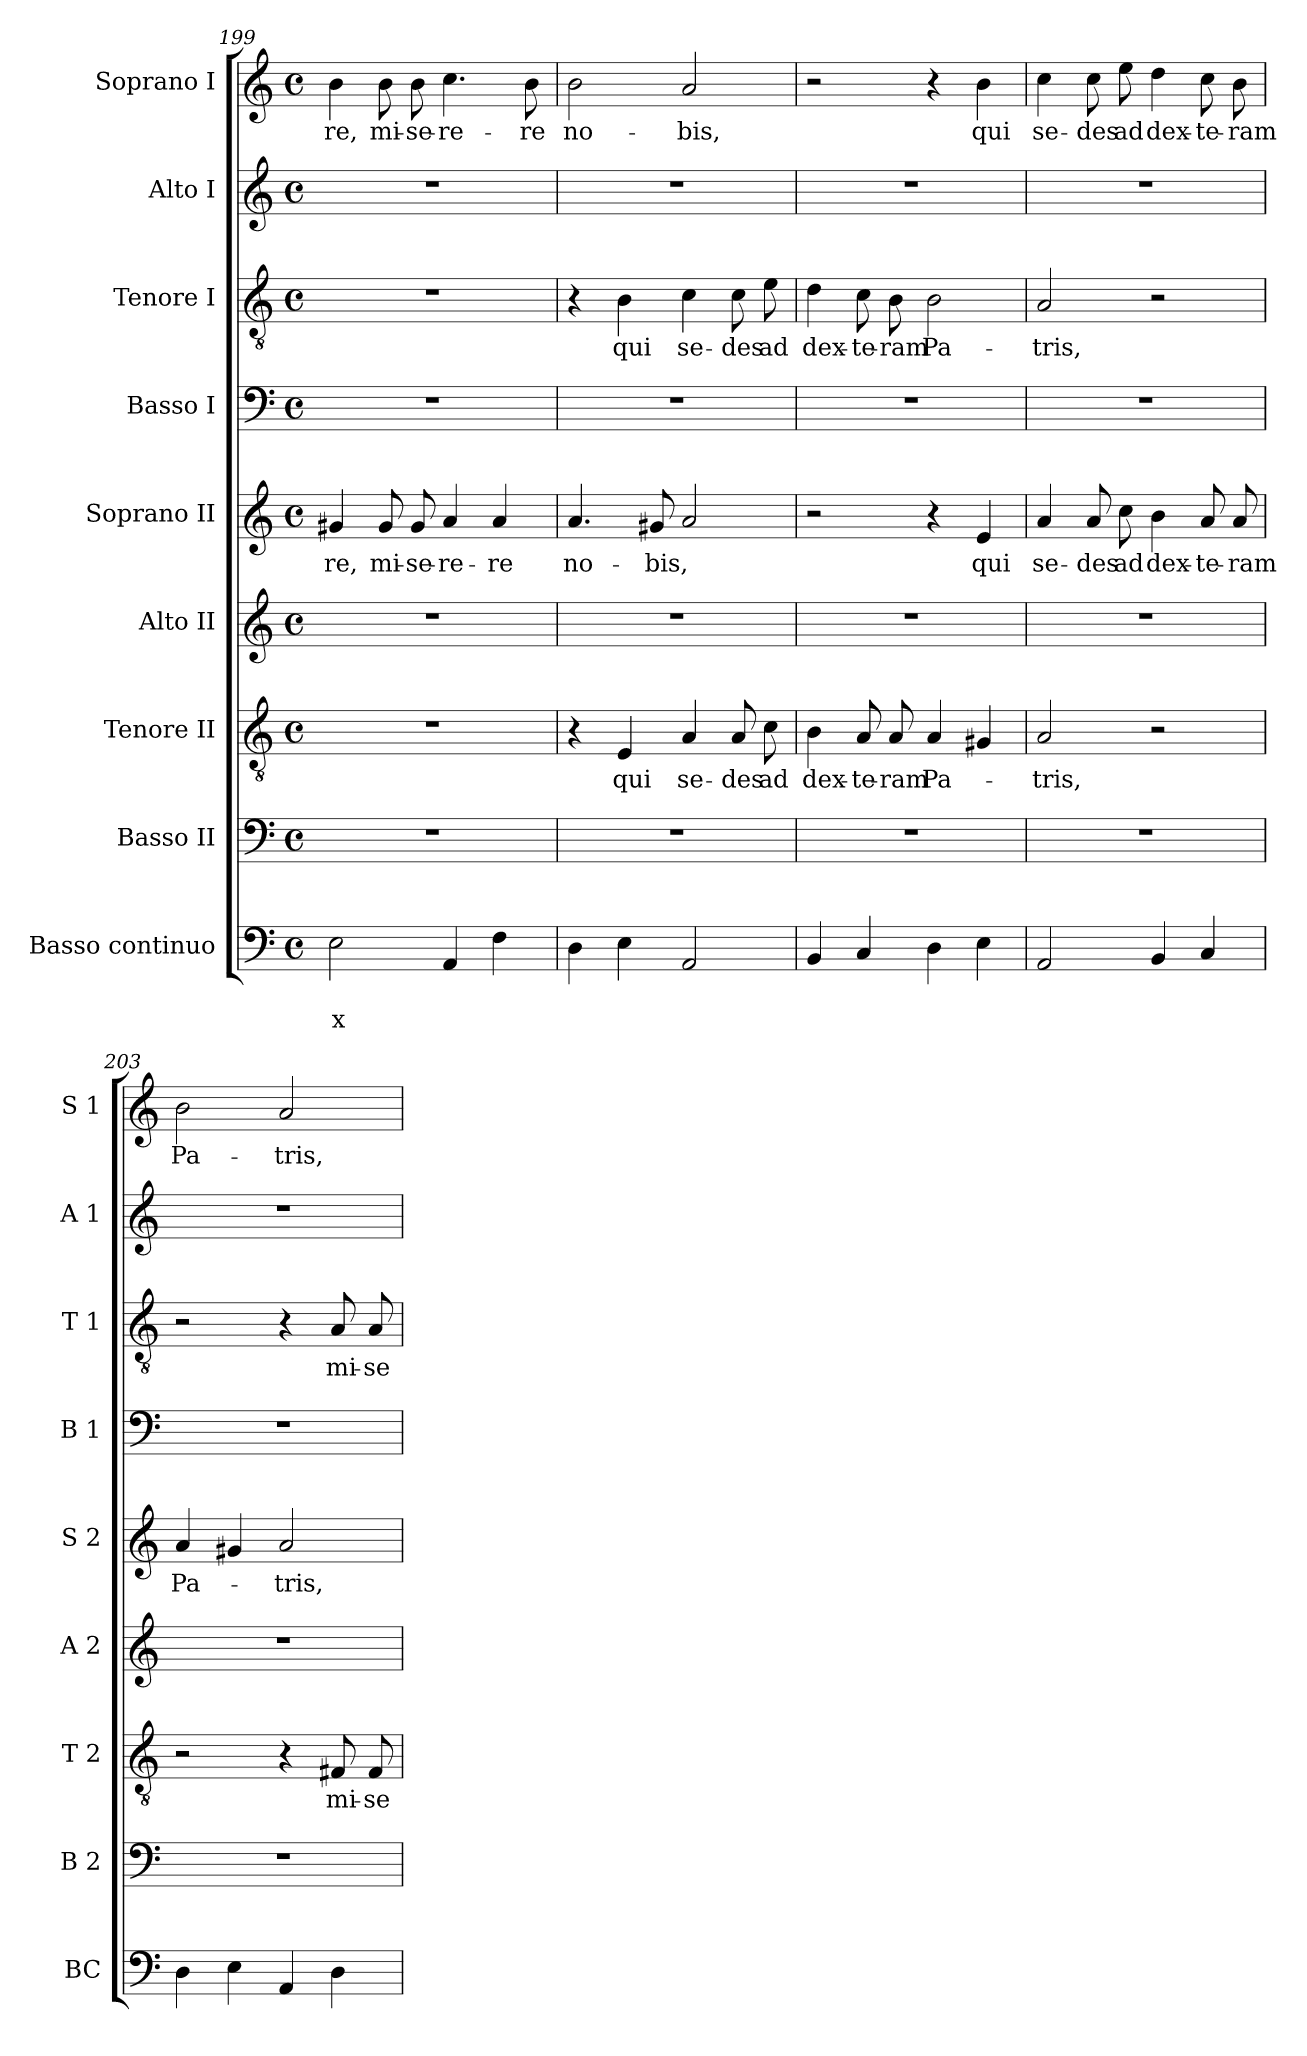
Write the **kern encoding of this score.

**kern	**text	**text	**kern	**kern	**text	**kern	**kern	**text	**kern	**kern	**text	**kern	**kern	**text
*part9	*part9	*part9	*part8	*part7	*part7	*part6	*part5	*part5	*part4	*part3	*part3	*part2	*part1	*part1
*staff9	*staff9	*staff9	*staff8	*staff7	*staff7	*staff6	*staff5	*staff5	*staff4	*staff3	*staff3	*staff2	*staff1	*staff1
*I"Basso continuo	*	*	*I"Basso II	*I"Tenore II	*	*I"Alto II	*I"Soprano II	*	*I"Basso I	*I"Tenore I	*	*I"Alto I	*I"Soprano I	*
*I'BC	*	*	*I'B 2	*I'T 2	*	*I'A 2	*I'S 2	*	*I'B 1	*I'T 1	*	*I'A 1	*I'S 1	*
*clefF4	*	*	*clefF4	*clefGv2	*	*clefG2	*clefG2	*	*clefF4	*clefGv2	*	*clefG2	*clefG2	*
*k[]	*	*	*k[]	*k[]	*	*k[]	*k[]	*	*k[]	*k[]	*	*k[]	*k[]	*
*C:	*	*	*C:	*C:	*	*C:	*C:	*	*C:	*C:	*	*C:	*C:	*
*M4/4	*	*	*M4/4	*M4/4	*	*M4/4	*M4/4	*	*M4/4	*M4/4	*	*M4/4	*M4/4	*
*met(c)	*	*	*met(c)	*met(c)	*	*met(c)	*met(c)	*	*met(c)	*met(c)	*	*met(c)	*met(c)	*
=199	=199	=199	=199	=199	=199	=199	=199	=199	=199	=199	=199	=199	=199	=199
!	!	!LO:LY:b	!	!	!	!	!	!LO:LY:b	!	!	!	!	!	!LO:LY:b
2E\	.	x	1r	1r	.	1r	4g#X/	-re,	1r	1r	.	1r	4b\	-re,
!	!	!	!	!	!	!	!	!LO:LY:b	!	!	!	!	!	!LO:LY:b
.	.	.	.	.	.	.	8g#/	mi-	.	.	.	.	8b\	mi-
!	!	!	!	!	!	!	!	!LO:LY:b	!	!	!	!	!	!LO:LY:b
.	.	.	.	.	.	.	8g#/	-se-	.	.	.	.	8b\	-se-
!	!	!	!	!	!	!	!	!LO:LY:b	!	!	!	!	!	!LO:LY:b
4AA/	.	.	.	.	.	.	4a/	-re-	.	.	.	.	4.cc\	-re-
!	!	!	!	!	!	!	!	!LO:LY:b	!	!	!	!	!	!
4F\	.	.	.	.	.	.	4a/	-re	.	.	.	.	.	.
!	!	!	!	!	!	!	!	!	!	!	!	!	!	!LO:LY:b
.	.	.	.	.	.	.	.	.	.	.	.	.	8b\	-re
=200	=200	=200	=200	=200	=200	=200	=200	=200	=200	=200	=200	=200	=200	=200
!	!	!	!	!	!	!	!	!LO:LY:b	!	!	!	!	!	!LO:LY:b
4D\	.	.	1r	4r	.	1r	4.a/	no-	1r	4r	.	1r	2b\	no-
!	!	!	!	!	!LO:LY:b	!	!	!	!	!	!LO:LY:b	!	!	!
4E\	.	.	.	4E/	qui	.	.	.	.	4B\	qui	.	.	.
!	!	!	!	!	!	!	!	!LO:LY:b	!	!	!	!	!	!
.	.	.	.	.	.	.	8g#X/	-bis,	.	.	.	.	.	.
!	!	!	!	!	!LO:LY:b	!	!	!	!	!	!LO:LY:b	!	!	!LO:LY:b
2AA/	.	.	.	4A/	se-	.	2a/	.	.	4c\	se-	.	2a/	-bis,
!	!	!	!	!	!LO:LY:b	!	!	!	!	!	!LO:LY:b	!	!	!
.	.	.	.	8A/	-des	.	.	.	.	8c\	-des	.	.	.
!	!	!	!	!	!LO:LY:b	!	!	!	!	!	!LO:LY:b	!	!	!
.	.	.	.	8c\	ad	.	.	.	.	8e\	ad	.	.	.
=201	=201	=201	=201	=201	=201	=201	=201	=201	=201	=201	=201	=201	=201	=201
!	!	!	!	!	!LO:LY:b	!	!	!	!	!	!LO:LY:b	!	!	!
4BB/	.	.	1r	4B\	dex-	1r	2r	.	1r	4d\	dex-	1r	2r	.
!	!	!	!	!	!LO:LY:b	!	!	!	!	!	!LO:LY:b	!	!	!
4C/	.	.	.	8A/	-te-	.	.	.	.	8c\	-te-	.	.	.
!	!	!	!	!	!LO:LY:b	!	!	!	!	!	!LO:LY:b	!	!	!
.	.	.	.	8A/	-ram	.	.	.	.	8B\	-ram	.	.	.
!	!	!	!	!	!LO:LY:b	!	!	!	!	!	!LO:LY:b	!	!	!
4D\	.	.	.	4A/	Pa-	.	4r	.	.	2B\	Pa-	.	4r	.
!	!	!	!	!	!	!	!	!LO:LY:b	!	!	!	!	!	!LO:LY:b
4E\	.	.	.	4G#X/	.	.	4e/	qui	.	.	.	.	4b\	qui
!!LO:PB:g=z
=202	=202	=202	=202	=202	=202	=202	=202	=202	=202	=202	=202	=202	=202	=202
!	!	!	!	!	!LO:LY:b	!	!	!LO:LY:b	!	!	!LO:LY:b	!	!	!LO:LY:b
2AA/	.	.	1r	2A/	-tris,	1r	4a/	se-	1r	2A/	-tris,	1r	4cc\	se-
!	!	!	!	!	!	!	!	!LO:LY:b	!	!	!	!	!	!LO:LY:b
.	.	.	.	.	.	.	8a/	-des	.	.	.	.	8cc\	-des
!	!	!	!	!	!	!	!	!LO:LY:b	!	!	!	!	!	!LO:LY:b
.	.	.	.	.	.	.	8cc\	ad	.	.	.	.	8ee\	ad
!	!	!	!	!	!	!	!	!LO:LY:b	!	!	!	!	!	!LO:LY:b
4BB/	.	.	.	2r	.	.	4b\	dex-	.	2r	.	.	4dd\	dex-
!	!	!	!	!	!	!	!	!LO:LY:b	!	!	!	!	!	!LO:LY:b
4C/	.	.	.	.	.	.	8a/	-te-	.	.	.	.	8cc\	-te-
!	!	!	!	!	!	!	!	!LO:LY:b	!	!	!	!	!	!LO:LY:b
.	.	.	.	.	.	.	8a/	-ram	.	.	.	.	8b\	-ram
=203	=203	=203	=203	=203	=203	=203	=203	=203	=203	=203	=203	=203	=203	=203
!	!	!	!	!	!	!	!	!LO:LY:b	!	!	!	!	!	!LO:LY:b
4D\	.	.	1r	2r	.	1r	4a/	Pa-	1r	2r	.	1r	2b\	Pa-
4E\	.	.	.	.	.	.	4g#X/	.	.	.	.	.	.	.
!	!	!	!	!	!	!	!	!LO:LY:b	!	!	!	!	!	!LO:LY:b
4AA/	.	.	.	4r	.	.	2a/	-tris,	.	4r	.	.	2a/	-tris,
!	!	!	!	!	!LO:LY:b	!	!	!	!	!	!LO:LY:b	!	!	!
4D\	.	.	.	8F#X/	mi-	.	.	.	.	8A/	mi-	.	.	.
!	!	!	!	!	!LO:LY:b	!	!	!	!	!	!LO:LY:b	!	!	!
.	.	.	.	8F#/	-se-	.	.	.	.	8A/	-se-	.	.	.
=	=	=	=	=	=	=	=	=	=	=	=	=	=	=
*-	*-	*-	*-	*-	*-	*-	*-	*-	*-	*-	*-	*-	*-	*-
